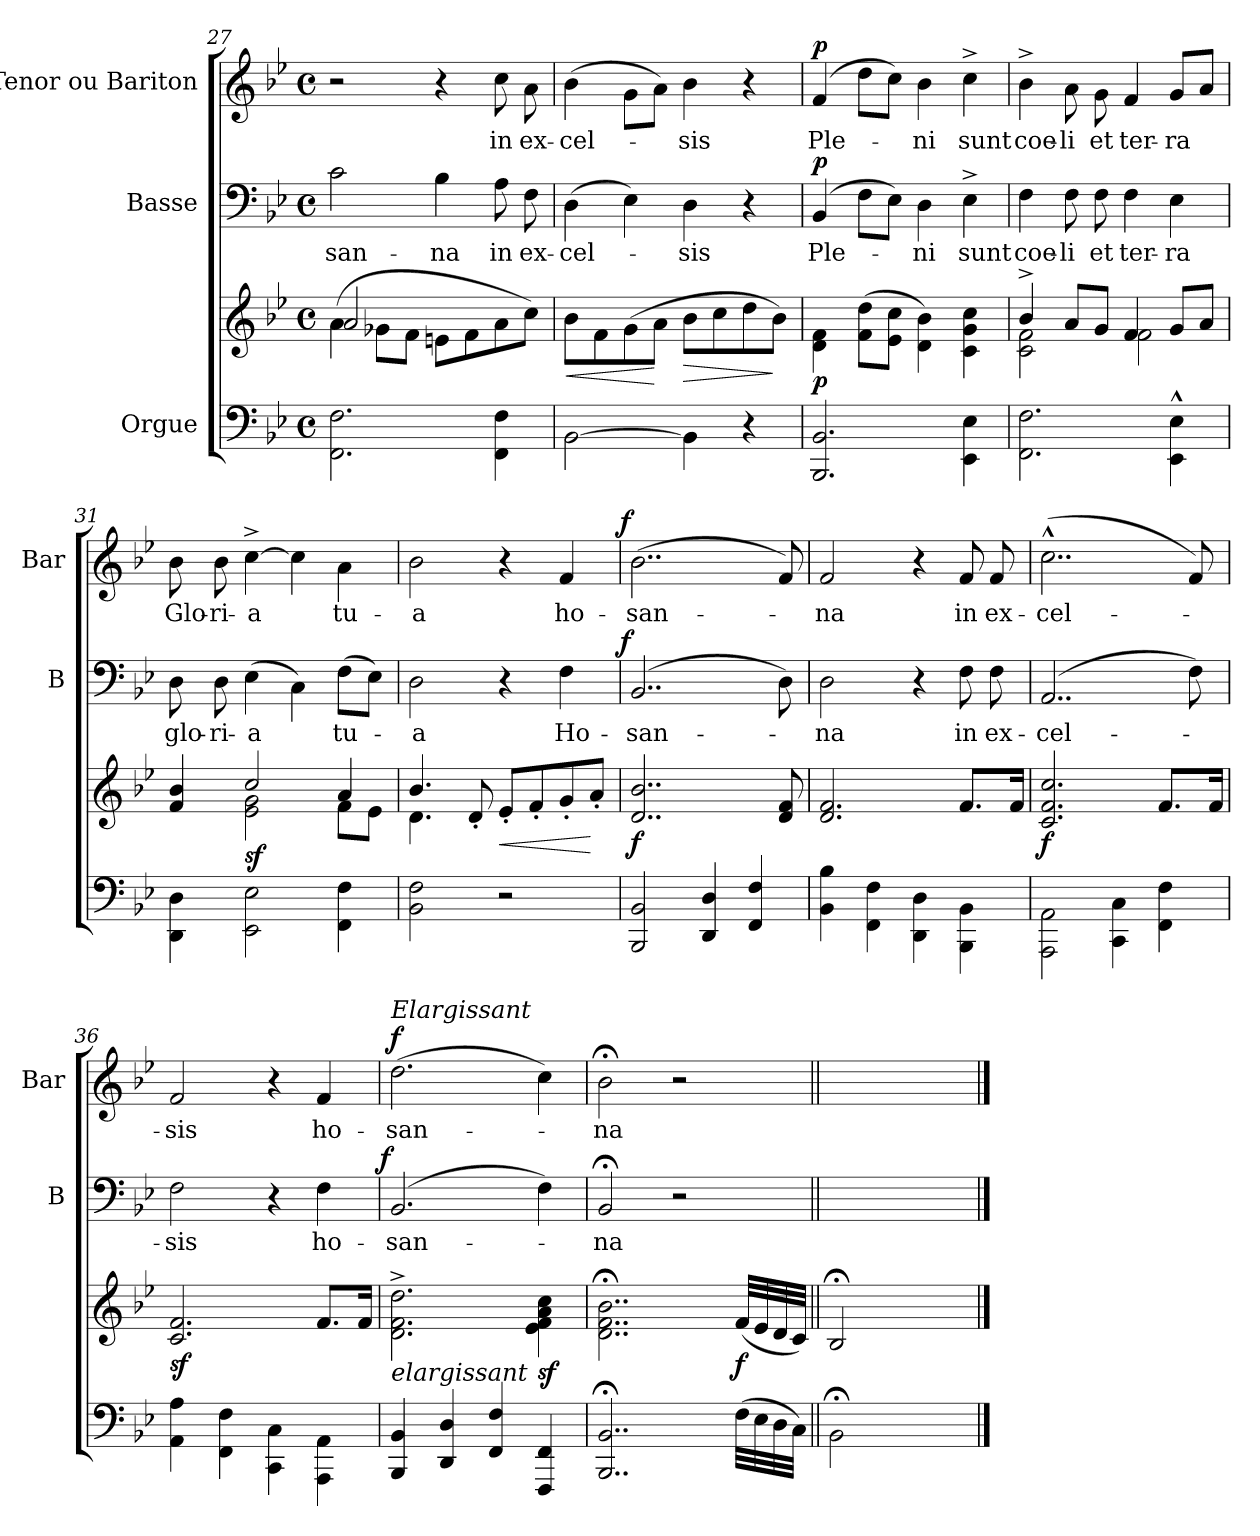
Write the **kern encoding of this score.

**kern	**kern	**dynam	**kern	**text	**dynam	**kern	**text	**dynam
*part3	*part3	*part3	*part2	*part2	*part2	*part1	*part1	*part1
*staff4	*staff3	*staff3/4	*staff2	*staff2	*staff2	*staff1	*staff1	*staff1
*I"Orgue	*	*	*I"Basse	*	*	*I"Tenor ou Bariton	*	*
*	*	*	*I'B	*	*	*I'Bar	*	*
*clefF4	*clefG2	*	*clefF4	*	*	*clefG2	*	*
*	*	*	*	*	*	*ITrd8c12	*	*
*k[b-e-]	*k[b-e-]	*	*k[b-e-]	*	*	*k[b-e-]	*	*
*B-:	*B-:	*	*B-:	*	*	*B-:	*	*
*M4/4	*M4/4	*	*M4/4	*	*	*M4/4	*	*
*met(c)	*met(c)	*	*met(c)	*	*	*met(c)	*	*
=27	=27	=27	=27	=27	=27	=27	=27	=27
*	*^	*	*	*	*	*	*	*
2.FF\ 2.F\	(>4a\	2a/	.	2c\	-san-	.	2r	.	.
.	8g-X\L	.	.	.	.	.	.	.	.
.	8f\J	.	.	.	.	.	.	.	.
.	8en\L	2ryy	.	4B-\	-na	.	4r	.	.
.	8f\	.	.	.	.	.	.	.	.
4FF\ 4F\	8a\	.	.	8A\	in	.	8c\	in	.
.	8cc\J)	.	.	8F\	ex-	.	8A\	ex-	.
*	*v	*v	*	*	*	*	*	*	*
=28	=28	=28	=28	=28	=28	=28	=28	=28
[2BB-\	8b-\L	<	(4D\	-cel-	.	(4B-\	-cel-	.
.	8f\	.	.	.	.	.	.	.
.	(8g\	.	4E-\)	.	.	8G\L	.	.
.	8a\J	[	.	.	.	8A\J)	.	.
4BB-\]	8b-\L	>	4D\	-sis	.	4B-\	-sis	.
.	8cc\	.	.	.	.	.	.	.
4r	8dd\	.	4r	.	.	4r	.	.
.	8b-\J)	]	.	.	.	.	.	.
=29	=29	=29	=29	=29	=29	=29	=29	=29
!	!	!	!	!	!LO:DY:a	!	!	!LO:DY:a
2.BBB-/ 2.BB-/	4d\ 4f\	p	(>4BB-/	Ple-	p	(4F/	Ple-	p
.	(8f\ 8dd\L	.	8F\L	.	.	8d\L	.	.
.	8e-\ 8cc\J	.	8E-\J)	.	.	8c\J)	.	.
.	4d\ 4b-\)	.	4D\	-ni	.	4B-\	-ni	.
4EE-\ 4E-\	4c\ 4g\ 4cc\	.	4E-^\	sunt	.	4c^\	sunt	.
=30	=30	=30	=30	=30	=30	=30	=30	=30
*	*^	*	*	*	*	*	*	*
2.FF\ 2.F\	4b-^/	2c\ 2f\	.	4F\	coe-	.	4B-^\	coe-	.
.	8a/L	.	.	8F\	-li	.	8A\	-li	.
.	8g/J	.	.	8F\	et	.	8G\	et	.
.	4f/	2f\	.	4F\	ter-	.	4F/	ter-	.
4EE-^^\ 4E-^^\	8g/L	.	.	4E-\	-ra	.	8G/L	-ra	.
.	8a/J	.	.	.	.	.	8A/J	.	.
=31	=31	=31	=31	=31	=31	=31	=31	=31	=31
4DD\ 4D\	4f/ 4b-/	4ryy	.	8D\	glo-	.	8B-\	Glo-	.
.	.	.	.	8D\	-ri-	.	8B-\	-ri-	.
2EE-\ 2E-\	2cc/	2e-\ 2g\	sf	(4E-\	-a	.	[4c^\	-a	.
.	.	.	.	4C\)	.	.	4c\]	.	.
4FF\ 4F\	4a/	8f\L	.	(8F\L	tu-	.	4A\	tu-	.
.	.	8e-\J	.	8E-\J)	.	.	.	.	.
=32	=32	=32	=32	=32	=32	=32	=32	=32	=32
2BB-\ 2F\	4.b-/	4.d\	.	2D\	-a	.	2B-\	-a	.
.	8d'>/	8ryy	.	.	.	.	.	.	.
2r	8e-'>/L	2ryy	<	4r	.	.	4r	.	.
.	8f'>/	.	.	.	.	.	.	.	.
.	8g'>/	.	.	4F\	Ho-	.	4F/	ho-	.
.	8a'>/J	.	[	.	.	.	.	.	.
*	*v	*v	*	*	*	*	*	*	*
=33	=33	=33	=33	=33	=33	=33	=33	=33
!	!	!	!	!	!LO:DY:a:rj	!	!	!LO:DY:a:rj
2BBB-/ 2BB-/	2..d/ 2..b-/	f	(2..BB-/	-san-	f	(2..B-\	-san-	f
4DD/ 4D/	.	.	.	.	.	.	.	.
4FF/ 4F/	.	.	.	.	.	.	.	.
.	8d/ 8f/	.	8D\)	.	.	8F/)	.	.
=34	=34	=34	=34	=34	=34	=34	=34	=34
4BB-\ 4B-\	2.d/ 2.f/	.	2D\	-na	.	2F/	-na	.
4FF\ 4F\	.	.	.	.	.	.	.	.
4DD\ 4D\	.	.	4r	.	.	4r	.	.
4BBB-\ 4BB-\	8.f/L	.	8F\	in	.	8F/	in	.
.	.	.	8F\	ex-	.	8F/	ex-	.
.	16f/Jk	.	.	.	.	.	.	.
=35	=35	=35	=35	=35	=35	=35	=35	=35
2AAA\ 2AA\	2.c/ 2.f/ 2.cc/	f	(2..AA/	-cel-	.	(2..c^^\	-cel-	.
4CC\ 4C\	.	.	.	.	.	.	.	.
4FF\ 4F\	8.f/L	.	.	.	.	.	.	.
.	.	.	8F\)	.	.	8F/)	.	.
.	16f/Jk	.	.	.	.	.	.	.
=36	=36	=36	=36	=36	=36	=36	=36	=36
4AA\ 4A\	2.c/ 2.f/	sf	2F\	-sis	.	2F/	-sis	.
4FF\ 4F\	.	.	.	.	.	.	.	.
4CC\ 4C\	.	.	4r	.	.	4r	.	.
4AAA\ 4AA\	8.f/L	.	4F\	ho-	.	4F/	ho-	.
.	16f/Jk	.	.	.	.	.	.	.
=37	=37	=37	=37	=37	=37	=37	=37	=37
!	!	!	!	!	!	!LO:TX:a:i:t=Elargissant	!	!
!	!LO:TX:b:i:t=elargissant	!	!	!	!	!	!	!
!	!	!	!	!	!LO:DY:a:rj	!	!	!LO:DY:a
4BBB-/ 4BB-/	2.d^>\ 2.f^>\ 2.dd^>\	.	(2.BB-/	-san-	f	(2.d\	-san-	f
4DD/ 4D/	.	.	.	.	.	.	.	.
4FF/ 4F/	.	.	.	.	.	.	.	.
4FFF/ 4FF/	4e-\ 4f\ 4a\ 4cc\	sf	4F\)	.	.	4c\)	.	.
=38	=38	=38	=38	=38	=38	=38	=38	=38
2..BBB-;</ 2..BB-;</	2..d;<\ 2..f;<\ 2..b-;<\	.	2BB-;</	-na	.	2B-;<\	-na	.
.	.	.	2r	.	.	2r	.	.
(>32F\LLL	(>32f/LLL	f	.	.	.	.	.	.
32E-\	32e-/	.	.	.	.	.	.	.
32D\	32d/	.	.	.	.	.	.	.
32C\JJJ)	32c/JJJ)	.	.	.	.	.	.	.
=39||	=39||	=39||	=39||	=39||	=39||	=39||	=39||	=39||
2BB-;<\	2B-;</	.	1ryy	.	.	1ryy	.	.
2ryy	2ryy	.	.	.	.	.	.	.
==	==	==	==	==	==	==	==	==
*-	*-	*-	*-	*-	*-	*-	*-	*-
